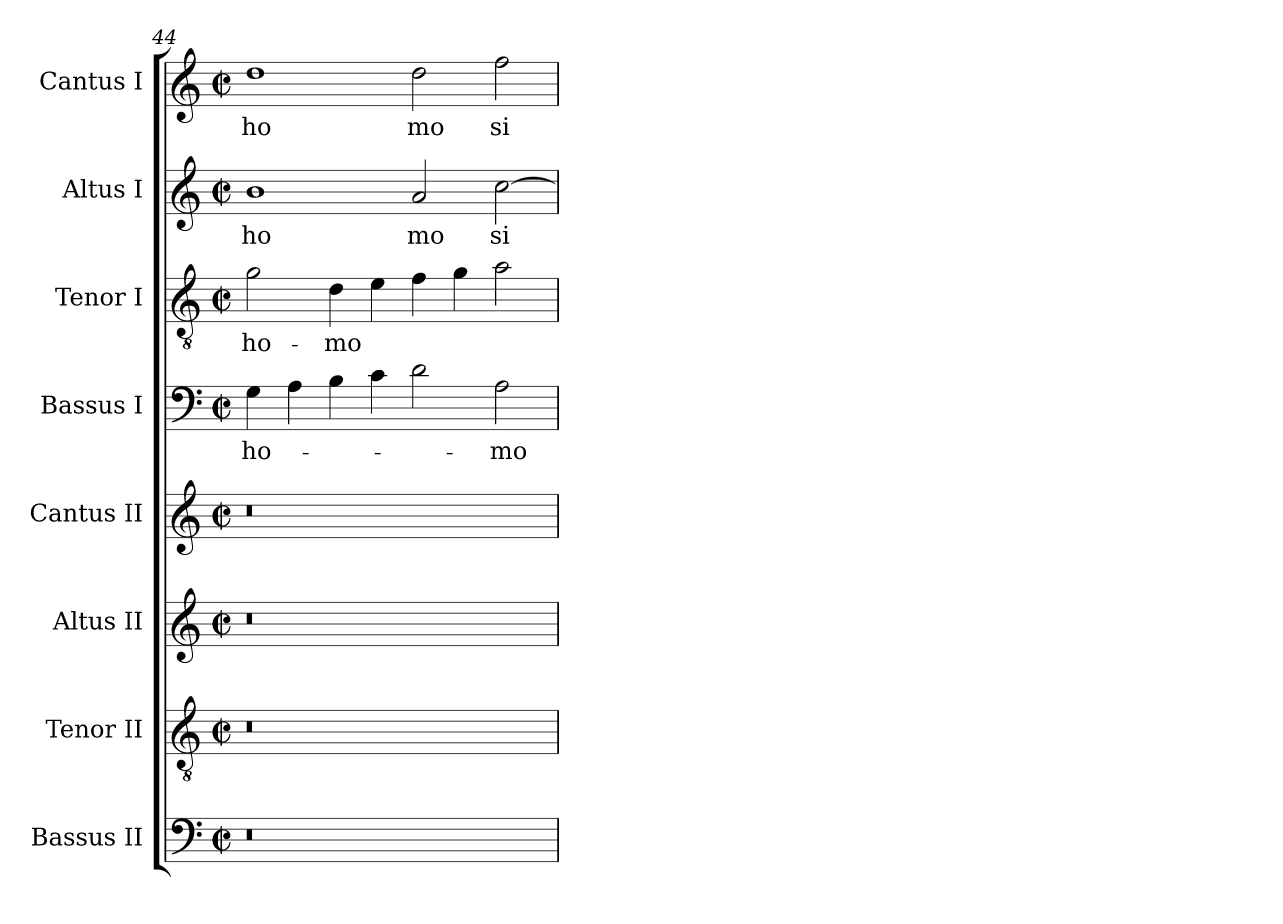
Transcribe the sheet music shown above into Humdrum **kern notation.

**kern	**kern	**kern	**kern	**kern	**text	**kern	**text	**kern	**text	**kern	**text
*part8	*part7	*part6	*part5	*part4	*part4	*part3	*part3	*part2	*part2	*part1	*part1
*staff8	*staff7	*staff6	*staff5	*staff4	*staff4	*staff3	*staff3	*staff2	*staff2	*staff1	*staff1
*I"Bassus II	*I"Tenor II	*I"Altus II	*I"Cantus II	*I"Bassus I	*	*I"Tenor I	*	*I"Altus I	*	*I"Cantus I	*
*clefF4	*clefGv2	*clefG2	*clefG2	*clefF4	*	*clefGv2	*	*clefG2	*	*clefG2	*
*	*	*k[]	*	*	*	*	*	*	*	*	*
*	*	*C:	*	*	*	*	*	*	*	*	*
*M2/2	*M2/2	*M2/2	*M2/2	*M2/2	*	*M2/2	*	*M2/2	*	*M2/2	*
*met(c|)	*met(c|)	*met(c|)	*met(c|)	*met(c|)	*	*met(c|)	*	*met(c|)	*	*met(c|)	*
=44	=44	=44	=44	=44	=44	=44	=44	=44	=44	=44	=44
!	!	!	!	!	!LO:LY:b:cj	!	!LO:LY:b:cj	!	!LO:LY:b:cj	!	!LO:LY:b:cj
0r	0r	0r	0r	4G\	ho-	2g\	ho-	1b	ho	1dd	ho
.	.	.	.	4A\	.	.	.	.	.	.	.
!	!	!	!	!	!	!	!LO:LY:b	!	!	!	!
.	.	.	.	4B\	.	4d\	-mo	.	.	.	.
.	.	.	.	4c\	.	4e\	.	.	.	.	.
!	!	!	!	!	!	!	!	!	!LO:LY:b:cj	!	!LO:LY:b:cj
.	.	.	.	2d\	.	4f\	.	2a/	mo	2dd\	mo
.	.	.	.	.	.	4g\	.	.	.	.	.
!	!	!	!	!	!LO:LY:b:cj	!	!	!	!LO:LY:b:cj	!	!LO:LY:b:cj
.	.	.	.	2A\	-mo	2a\	.	[>2cc\	si	2ff\	si
=	=	=	=	=	=	=	=	=	=	=	=
*-	*-	*-	*-	*-	*-	*-	*-	*-	*-	*-	*-
